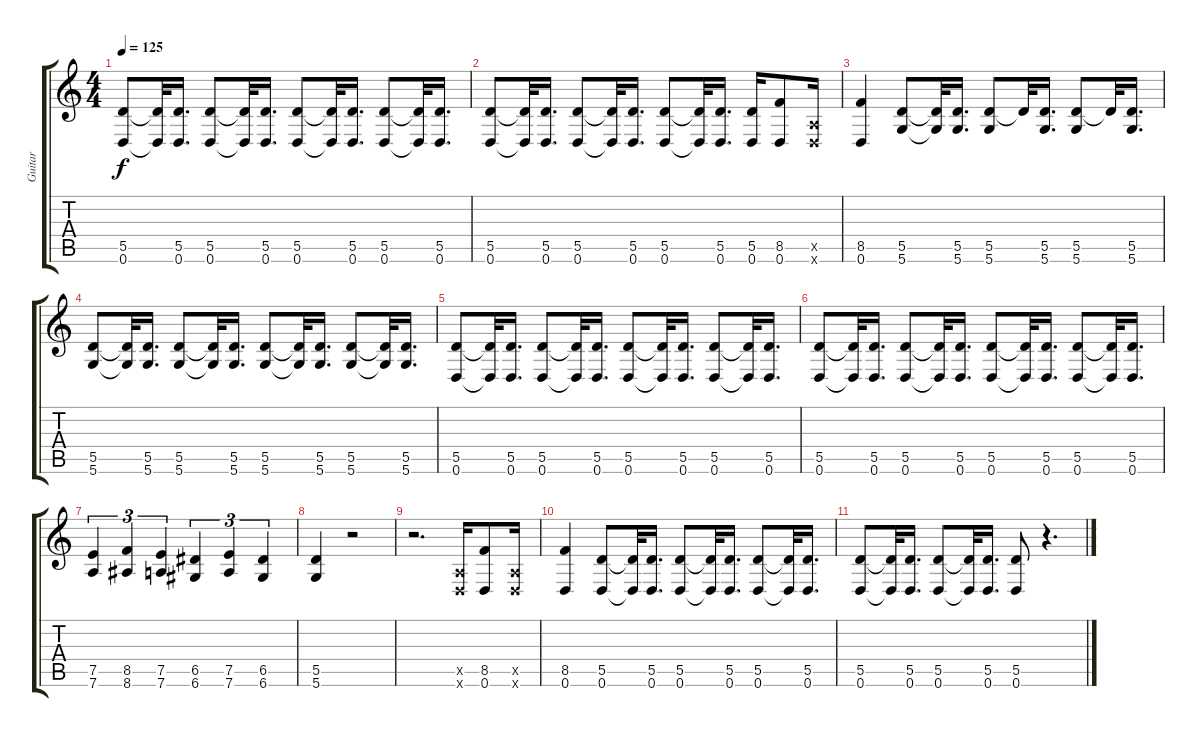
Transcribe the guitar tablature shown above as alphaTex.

\track ("Guitar" "Guitar") {instrument distortionguitar}
\staff {score tabs}
\tuning (E4 B3 G3 D3 A2 D2) {hide}
\ts (4 4)
\tempo 125
\clef g2
\ks c
(5.5 0.6).8{dy f} (5.5{t} 0.6{t}).32 (5.5 0.6).16{d} (5.5 0.6).8 (5.5{t} 0.6{t}).32 (5.5 0.6).16{d} (5.5 0.6).8 (5.5{t} 0.6{t}).32 (5.5 0.6).16{d} (5.5 0.6).8 (5.5{t} 0.6{t}).32 (5.5 0.6).16{d} |
(5.5 0.6).8 (5.5{t} 0.6{t}).32 (5.5 0.6).16{d} (5.5 0.6).8 (5.5{t} 0.6{t}).32 (5.5 0.6).16{d} (5.5 0.6).8 (5.5{t} 0.6{t}).32 (5.5 0.6).16{d} (5.5 0.6).16 (8.5 0.6).8 (0.5{x} 0.6{x}).16 |
(8.5 0.6).4 (5.5 5.6).8 (5.5{t} 5.6{t}).32 (5.5 5.6).16{d} (5.5 5.6).8 5.5{t}.32 (5.5 5.6).16{d} (5.5 5.6).8 5.5{t}.32 (5.5 5.6).16{d} |
(5.5 5.6).8 (5.5{t} 5.6{t}).32 (5.5 5.6).16{d} (5.5 5.6).8 (5.5{t} 5.6{t}).32 (5.5 5.6).16{d} (5.5 5.6).8 (5.5{t} 5.6{t}).32 (5.5 5.6).16{d} (5.5 5.6).8 (5.5{t} 5.6{t}).32 (5.5 5.6).16{d} |
(5.5 0.6).8 (5.5{t} 0.6{t}).32 (5.5 0.6).16{d} (5.5 0.6).8 (5.5{t} 0.6{t}).32 (5.5 0.6).16{d} (5.5 0.6).8 (5.5{t} 0.6{t}).32 (5.5 0.6).16{d} (5.5 0.6).8 (5.5{t} 0.6{t}).32 (5.5 0.6).16{d} |
(5.5 0.6).8 (5.5{t} 0.6{t}).32 (5.5 0.6).16{d} (5.5 0.6).8 (5.5{t} 0.6{t}).32 (5.5 0.6).16{d} (5.5 0.6).8 (5.5{t} 0.6{t}).32 (5.5 0.6).16{d} (5.5 0.6).8 (5.5{t} 0.6{t}).32 (5.5 0.6).16{d} |
(7.5 7.6).4{tu (3 2)} (8.5 8.6).4{tu (3 2)} (7.5 7.6).4{tu (3 2)} (6.5 6.6).4{tu (3 2)} (7.5 7.6).4{tu (3 2)} (6.5 6.6).4{tu (3 2)} |
(5.5 5.6).4 r.2 |
r.2{d} (0.5{x} 0.6{x}).16 (8.5 0.6).8 (0.5{x} 0.6{x}).16 |
(8.5 0.6).4 (5.5 0.6).8 (5.5{t} 0.6{t}).32 (5.5 0.6).16{d} (5.5 0.6).8 (5.5{t} 0.6{t}).32 (5.5 0.6).16{d} (5.5 0.6).8 (5.5{t} 0.6{t}).32 (5.5 0.6).16{d} |
(5.5 0.6).8 (5.5{t} 0.6{t}).32 (5.5 0.6).16{d} (5.5 0.6).8 (5.5{t} 0.6{t}).32 (5.5 0.6).16{d} (5.5 0.6).8 r.4{d}
